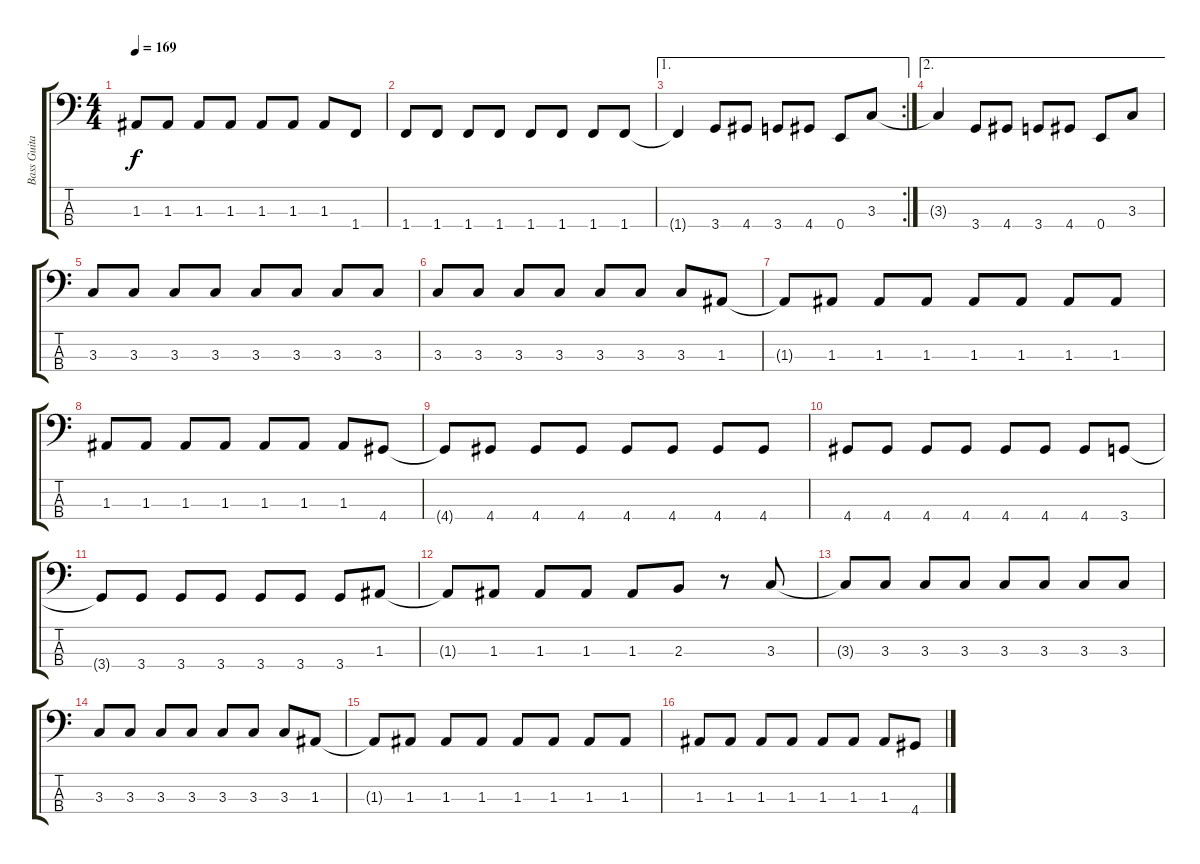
\track ("Bass Guitar" "Bass Guita") {instrument electricbassfinger}
\staff {score tabs}
\tuning (G2 D2 A1 E1) {hide}
\ts (4 4)
\tempo 169
\clef f4
\ks c
1.3.8{dy f} 1.3.8 1.3.8 1.3.8 1.3.8 1.3.8 1.3.8 1.4.8 |
1.4.8 1.4.8 1.4.8 1.4.8 1.4.8 1.4.8 1.4.8 1.4.8 |
\ae 1
\rc 2
1.4{t}.4 3.4.8 4.4.8 3.4.8 4.4.8 0.4.8 3.3.8 |
\ae 2
3.3{t}.4 3.4.8 4.4.8 3.4.8 4.4.8 0.4.8 3.3.8 |
3.3.8 3.3.8 3.3.8 3.3.8 3.3.8 3.3.8 3.3.8 3.3.8 |
3.3.8 3.3.8 3.3.8 3.3.8 3.3.8 3.3.8 3.3.8 1.3.8 |
1.3{t}.8 1.3.8 1.3.8 1.3.8 1.3.8 1.3.8 1.3.8 1.3.8 |
1.3.8 1.3.8 1.3.8 1.3.8 1.3.8 1.3.8 1.3.8 4.4.8 |
4.4{t}.8 4.4.8 4.4.8 4.4.8 4.4.8 4.4.8 4.4.8 4.4.8 |
4.4.8 4.4.8 4.4.8 4.4.8 4.4.8 4.4.8 4.4.8 3.4.8 |
3.4{t}.8 3.4.8 3.4.8 3.4.8 3.4.8 3.4.8 3.4.8 1.3.8 |
1.3{t}.8 1.3.8 1.3.8 1.3.8 1.3.8 2.3.8 r.8 3.3.8 |
3.3{t}.8 3.3.8 3.3.8 3.3.8 3.3.8 3.3.8 3.3.8 3.3.8 |
3.3.8 3.3.8 3.3.8 3.3.8 3.3.8 3.3.8 3.3.8 1.3.8 |
1.3{t}.8 1.3.8 1.3.8 1.3.8 1.3.8 1.3.8 1.3.8 1.3.8 |
1.3.8 1.3.8 1.3.8 1.3.8 1.3.8 1.3.8 1.3.8 4.4.8
